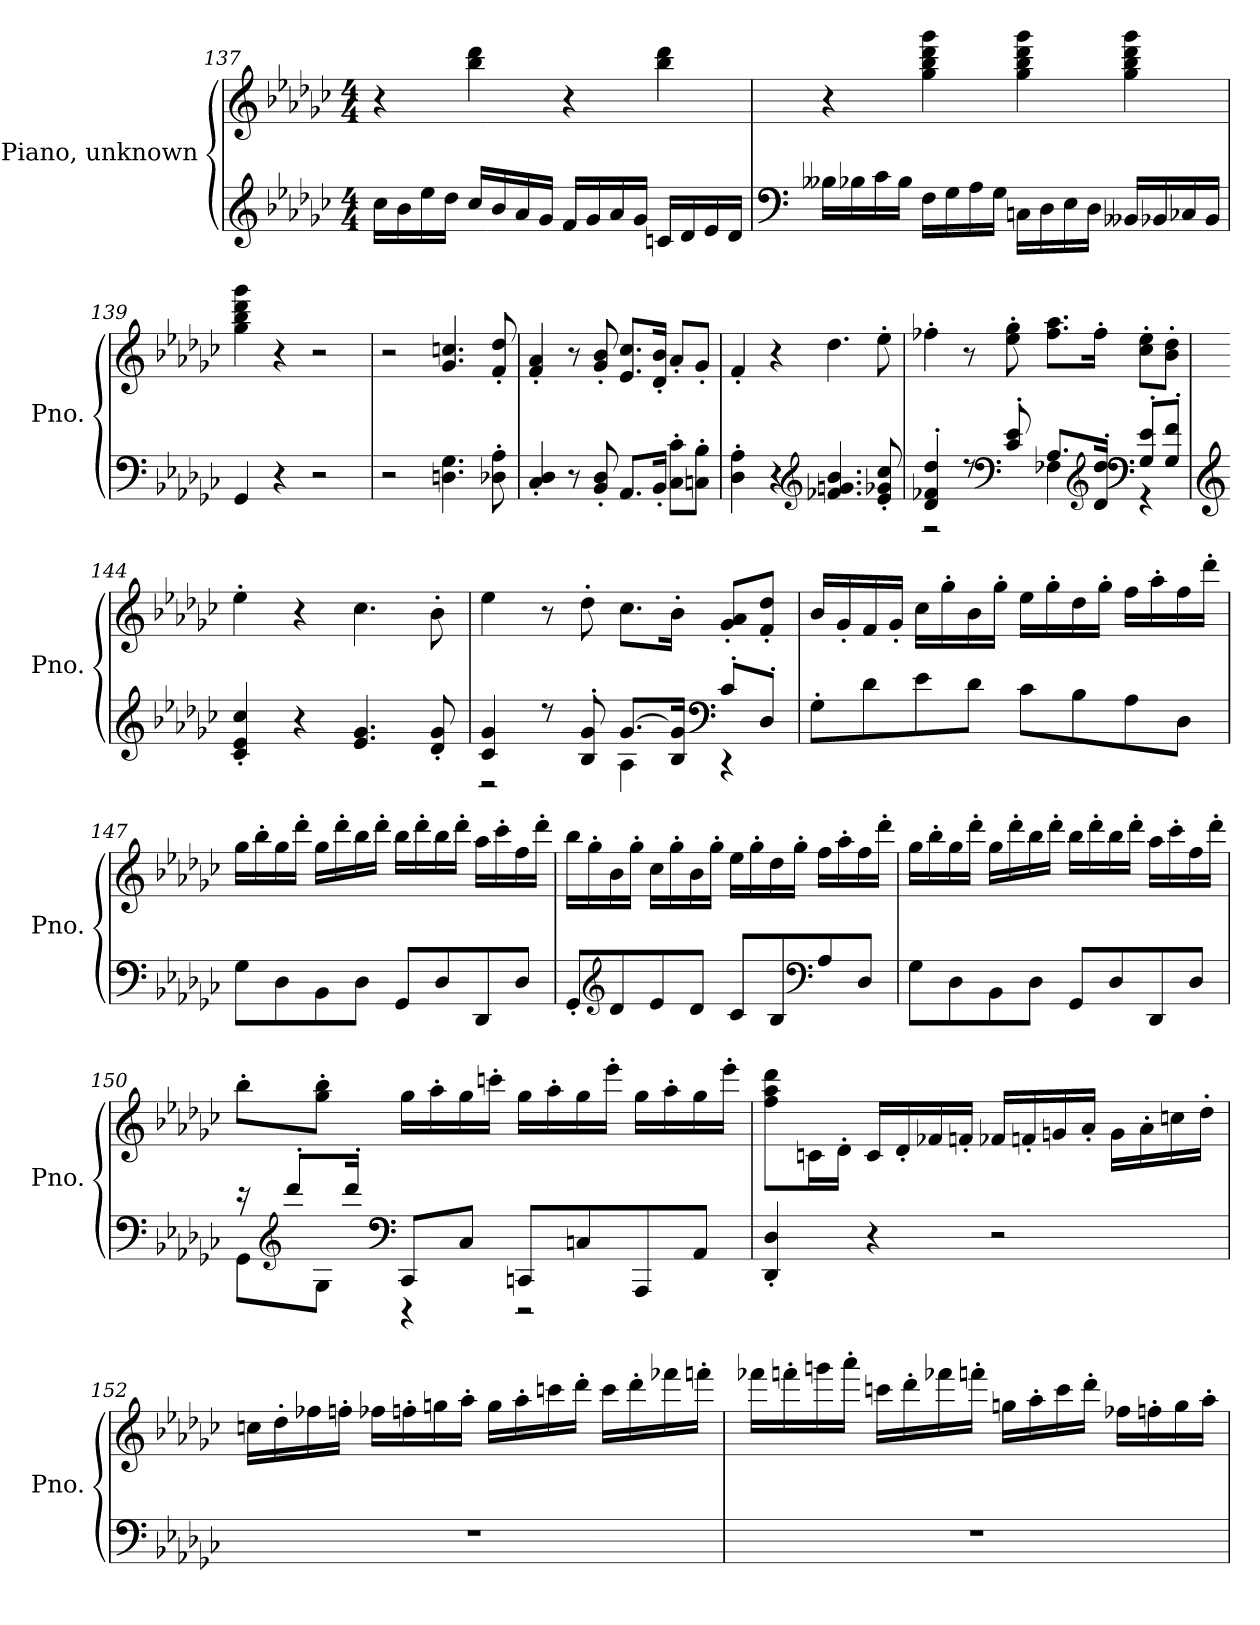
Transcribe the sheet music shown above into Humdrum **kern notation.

**kern	**kern
*part1	*part1
*staff2	*staff1
*I"Piano, unknown	*
*I'Pno.	*
!!LO:LB:g=z
*clefG2	*clefG2
*k[b-e-a-d-g-c-]	*k[b-e-a-d-g-c-]
*M4/4	*M4/4
=137	=137
16cc-\LL	4r
16b-\	.
16ee-\	.
16dd-\JJ	.
16cc-/LL	4bb-\ 4ddd-\
16b-/	.
16a-/	.
16g-/JJ	.
16f/LL	4r
16g-/	.
16a-/	.
16g-/JJ	.
16cn/LL	4bb-\ 4ddd-\
16d-/	.
16e-/	.
16d-/JJ	.
=138	=138
*clefF4	*
16B--X\LL	4r
16B-X\	.
16c-\	.
16B-\JJ	.
16F\LL	4gg-\ 4bb-\ 4ddd-\ 4ggg-\
16G-\	.
16A-\	.
16G-\JJ	.
16Cn\LL	4gg-\ 4bb-\ 4ddd-\ 4ggg-\
16D-\	.
16E-\	.
16D-\JJ	.
16BB--X/LL	4gg-\ 4bb-\ 4ddd-\ 4ggg-\
16BB-X/	.
16C-X/	.
16BB-/JJ	.
=139	=139
4GG-/	4gg-\ 4bb-\ 4ddd-\ 4ggg-\
4r	4r
2r	2r
!!LO:LB:g=z
=140	=140
2r	2r
4.Dn\ 4.G-\	4.g-/ 4.ccn/
8D-X\' 8A-\'	8f/' 8dd-/'
=141	=141
4C-/' 4D-/'	4f/' 4a-/'
8r	8r
8BB-/' 8D-/'	8g-/' 8b-/'
8.AA-/L	8.e-/ 8.cc-/L
16BB-'/Jk	16d-/' 16b-/'Jk
8C-\' 8c-\'L	8a-'/L
8Cn\' 8B-\'J	8g-'/J
=142	=142
4D-\' 4A-\'	4f'/
4r	4r
*clefG2	*
4.f-X/ 4.gn/ 4.b-/	4.dd-\
8e-/' 8g-X/' 8cc-/'	8ee-'\
=143	=143
*^	*
4d-/' 4f-X/' 4dd-/'	2r	4ff-X'\
8r	.	8r
*clefF4	*	*
8c-/' 8e-/'	.	8ee-\' 8gg-\'
8.A-/L	4F-X\	8.ff-\ 8.aa-\L
*clefG2	*	*
16d-/' 16dd-/'Jk	.	16ff-'\Jk
*clefF4	*	*
8G-/' 8e-/'L	4r	8cc-\' 8ee-\'L
8G-/' 8f-/'J	.	8b-\' 8dd-\'J
*v	*v	*
!!LO:LB:g=z
=144	=144
*clefG2	*
4c-/' 4e-/' 4cc-/'	4ee-'\
4r	4r
4.e-/ 4.g-/	4.cc-\
8d-/' 8g-/'	8b-'\
=145	=145
*^	*
4c-/ 4g-/	2r	4ee-\
8r	.	8r
8B-/' 8g-/'	.	8dd-'\
[8.g-/L	4A-\	8.cc-\L
16B-/ 16g-/]Jk	.	16b-'\Jk
*clefF4	*	*
8c-'/L	4r	8g-/' 8a-/'L
8D-'/J	.	8f/' 8dd-/'J
*v	*v	*
=146	=146
8G-'\L	16b-/LL
.	16g-'/
8d-\	16f/
.	16g-'/JJ
8e-\	16cc-\LL
.	16gg-'\
8d-\J	16b-\
.	16gg-'\JJ
8c-\L	16ee-\LL
.	16gg-'\
8B-\	16dd-\
.	16gg-'\JJ
8A-\	16ff\LL
.	16aa-'\
8D-\J	16ff\
.	16ddd-'\JJ
!!LO:LB:g=z
=147	=147
8G-\L	16gg-\LL
.	16bb-'\
8D-\	16gg-\
.	16ddd-'\JJ
8BB-\	16gg-\LL
.	16ddd-'\
8D-\J	16bb-\
.	16ddd-'\JJ
8GG-/L	16bb-\LL
.	16ddd-'\
8D-/	16bb-\
.	16ddd-'\JJ
8DD-/	16aa-\LL
.	16ccc-'\
8D-/J	16ff\
.	16ddd-'\JJ
=148	=148
8GG-'/L	16bb-\LL
.	16gg-'\
*clefG2	*
8d-/	16b-\
.	16gg-'\JJ
8e-/	16cc-\LL
.	16gg-'\
8d-/J	16b-\
.	16gg-'\JJ
8c-/L	16ee-\LL
.	16gg-'\
8B-/	16dd-\
.	16gg-'\JJ
*clefF4	*
8A-/	16ff\LL
.	16aa-'\
8D-/J	16ff\
.	16ddd-'\JJ
!!LO:PB:g=z
=149	=149
8G-\L	16gg-\LL
.	16bb-'\
8D-\	16gg-\
.	16ddd-'\JJ
8BB-\	16gg-\LL
.	16ddd-'\
8D-\J	16bb-\
.	16ddd-'\JJ
8GG-/L	16bb-\LL
.	16ddd-'\
8D-/	16bb-\
.	16ddd-'\JJ
8DD-/	16aa-\LL
.	16ccc-'\
8D-/J	16ff\
.	16ddd-'\JJ
=150	=150
*^	*
16r	8GG-\L	8bb-'\L
*clefG2	*	*
8ddd-'/L	.	.
.	8G-\J	8gg-\' 8bb-\'J
16ddd-'/Jk	.	.
*clefF4	*	*
8CC-/L	4r	16gg-\LL
.	.	16aa-'\
8C-/J	.	16gg-\
.	.	16cccn'\JJ
8CCn/L	2r	16gg-\LL
.	.	16aa-'\
8Cn/	.	16gg-\
.	.	16eee-'\JJ
8AAA-/	.	16gg-\LL
.	.	16aa-'\
8AA-/J	.	16gg-\
.	.	16eee-'\JJ
*v	*v	*
!!LO:LB:g=z
=151	=151
4DD-/' 4D-/'	8ff\ 8aa-\ 8ddd-\L
.	16cn\L
.	16d-'\JJ
4r	16c/LL
.	16d-'/
.	16f-X/
.	16fn'/JJ
2r	16f-X/LL
.	16fn'/
.	16gn/
.	16a-'/JJ
.	16g\LL
.	16a-'\
.	16ccn\
.	16dd-'\JJ
=152	=152
1r	16ccn\LL
.	16dd-'\
.	16ff-X\
.	16ffn'\JJ
.	16ff-X\LL
.	16ffn'\
.	16ggn\
.	16aa-'\JJ
.	16gg\LL
.	16aa-'\
.	16cccn\
.	16ddd-'\JJ
.	16ccc\LL
.	16ddd-'\
.	16fff-X\
.	16fffn'\JJ
!!LO:LB:g=z
=153	=153
1r	16fff-X\LL
.	16fffn'\
.	16gggn\
.	16aaa-'\JJ
.	16cccn\LL
.	16ddd-'\
.	16fff-X\
.	16fffn'\JJ
.	16ggn\LL
.	16aa-'\
.	16ccc\
.	16ddd-'\JJ
.	16ff-X\LL
.	16ffn'\
.	16gg\
.	16aa-'\JJ
=	=
*-	*-
